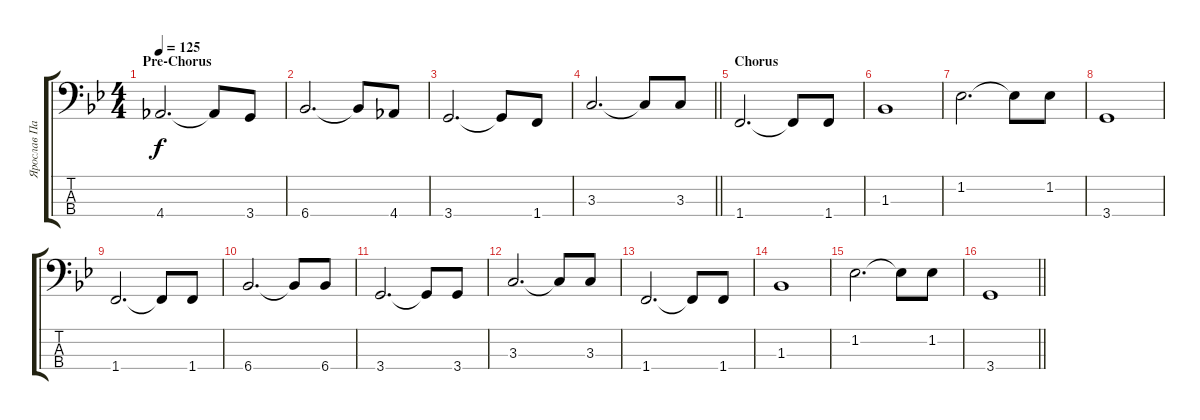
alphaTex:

\track ("Ярослав Пастухов" "Ярослав Па") {instrument electricbassfinger}
\staff {score tabs}
\tuning (G2 D2 A1 E1) {hide}
\ts (4 4)
\section ("" "Pre-Chorus")
\tempo 125
\clef f4
\ks bb
4.4.2{d dy f} 4.4{t}.8 3.4.8 |
6.4.2{d} 6.4{t}.8 4.4.8 |
3.4.2{d} 3.4{t}.8 1.4.8 |
\barLineRight lightlight
3.3.2{d} 3.3{t}.8 3.3.8 |
\section ("" "Chorus")
1.4.2{d} 1.4{t}.8 1.4.8 |
1.3.1 |
1.2.2{d} 1.2{t}.8 1.2.8 |
3.4.1 |
1.4.2{d} 1.4{t}.8 1.4.8 |
6.4.2{d} 6.4{t}.8 6.4.8 |
3.4.2{d} 3.4{t}.8 3.4.8 |
3.3.2{d} 3.3{t}.8 3.3.8 |
1.4.2{d} 1.4{t}.8 1.4.8 |
1.3.1 |
1.2.2{d} 1.2{t}.8 1.2.8 |
\barLineRight lightlight
3.4.1
